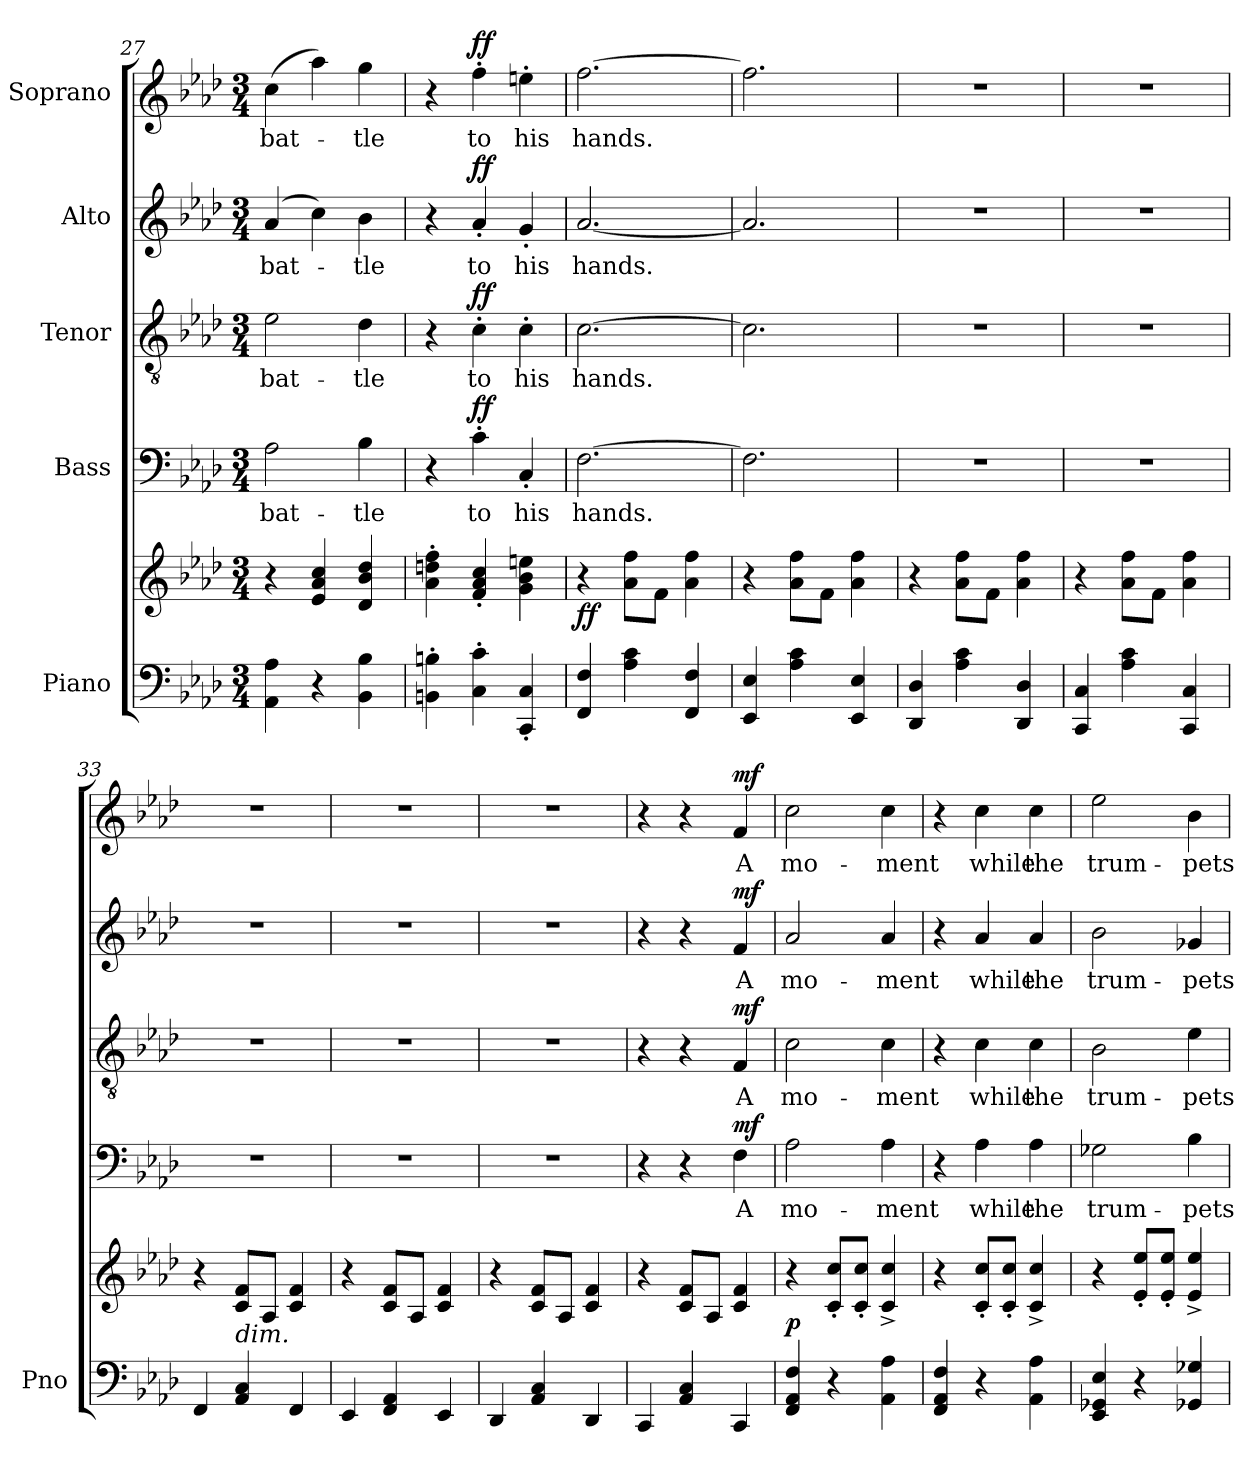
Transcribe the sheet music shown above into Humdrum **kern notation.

**kern	**kern	**dynam	**kern	**text	**dynam	**kern	**text	**dynam	**kern	**text	**dynam	**kern	**text	**dynam
*part5	*part5	*part5	*part4	*part4	*part4	*part3	*part3	*part3	*part2	*part2	*part2	*part1	*part1	*part1
*staff6	*staff5	*staff5/6	*staff4	*staff4	*staff4	*staff3	*staff3	*staff3	*staff2	*staff2	*staff2	*staff1	*staff1	*staff1
*I"Piano	*	*	*I"Bass	*	*	*I"Tenor	*	*	*I"Alto	*	*	*I"Soprano	*	*
*I'Pno	*	*	*	*	*	*	*	*	*	*	*	*	*	*
*clefF4	*clefG2	*	*clefF4	*	*	*clefGv2	*	*	*clefG2	*	*	*clefG2	*	*
*k[b-e-a-d-]	*k[b-e-a-d-]	*	*k[b-e-a-d-]	*	*	*k[b-e-a-d-]	*	*	*k[b-e-a-d-]	*	*	*k[b-e-a-d-]	*	*
*M3/4	*M3/4	*	*M3/4	*	*	*M3/4	*	*	*M3/4	*	*	*M3/4	*	*
=27	=27	=27	=27	=27	=27	=27	=27	=27	=27	=27	=27	=27	=27	=27
!	!	!	!	!LO:LY:b	!	!	!LO:LY:b	!	!	!LO:LY:b	!	!	!LO:LY:b	!
4AA-\ 4A-\	4r	.	2A-\	bat-	.	2e-\	bat-	.	(>4a-/	bat-	.	(>4cc\	bat-	.
4r	4e-/ 4a-/ 4cc/	.	.	.	.	.	.	.	4cc\)	.	.	4aa-\)	.	.
!	!	!	!	!LO:LY:b	!	!	!LO:LY:b	!	!	!LO:LY:b	!	!	!LO:LY:b	!
4BB-\ 4B-\	4d-/ 4b-/ 4dd-/	.	4B-\	-tle	.	4d-\	-tle	.	4b-\	-tle	.	4gg\	-tle	.
!!LO:PB:g=z
=28	=28	=28	=28	=28	=28	=28	=28	=28	=28	=28	=28	=28	=28	=28
4BBn\' 4Bn\'	4a-\' 4ddn\' 4ff\'	.	4r	.	.	4r	.	.	4r	.	.	4r	.	.
!	!	!	!	!LO:LY:b	!LO:DY:a	!	!LO:LY:b	!LO:DY:a	!	!LO:LY:b	!LO:DY:a	!	!LO:LY:b	!LO:DY:a
4C\' 4c\'	4f/' 4a-/' 4cc/'	.	4c'\	to	ff	4c'\	to	ff	4a-'/	to	ff	4ff'\	to	ff
!	!	!	!	!LO:LY:b	!	!	!LO:LY:b	!	!	!LO:LY:b	!	!	!LO:LY:b	!
4CC/' 4C/'	4g\ 4b-\ 4een\	.	4C'/	his	.	4c'\	his	.	4g'/	his	.	4een'\	his	.
=29	=29	=29	=29	=29	=29	=29	=29	=29	=29	=29	=29	=29	=29	=29
!	!	!LO:DY:b	!	!LO:LY:b	!	!	!LO:LY:b	!	!	!LO:LY:b	!	!	!LO:LY:b	!
4FF/ 4F/	4r	ff	[2.F\	hands.	.	[2.c\	hands.	.	[2.a-/	hands.	.	[2.ff\	hands.	.
4A-\ 4c\	8a-\ 8ff\L	.	.	.	.	.	.	.	.	.	.	.	.	.
.	8f\J	.	.	.	.	.	.	.	.	.	.	.	.	.
4FF/ 4F/	4a-\ 4ff\	.	.	.	.	.	.	.	.	.	.	.	.	.
=30	=30	=30	=30	=30	=30	=30	=30	=30	=30	=30	=30	=30	=30	=30
4EE-/ 4E-/	4r	.	2.F\]	.	.	2.c\]	.	.	2.a-/]	.	.	2.ff\]	.	.
4A-\ 4c\	8a-\ 8ff\L	.	.	.	.	.	.	.	.	.	.	.	.	.
.	8f\J	.	.	.	.	.	.	.	.	.	.	.	.	.
4EE-/ 4E-/	4a-\ 4ff\	.	.	.	.	.	.	.	.	.	.	.	.	.
=31	=31	=31	=31	=31	=31	=31	=31	=31	=31	=31	=31	=31	=31	=31
4DD-/ 4D-/	4r	.	2.r	.	.	2.r	.	.	2.r	.	.	2.r	.	.
4A-\ 4c\	8a-\ 8ff\L	.	.	.	.	.	.	.	.	.	.	.	.	.
.	8f\J	.	.	.	.	.	.	.	.	.	.	.	.	.
4DD-/ 4D-/	4a-\ 4ff\	.	.	.	.	.	.	.	.	.	.	.	.	.
=32	=32	=32	=32	=32	=32	=32	=32	=32	=32	=32	=32	=32	=32	=32
4CC/ 4C/	4r	.	2.r	.	.	2.r	.	.	2.r	.	.	2.r	.	.
4A-\ 4c\	8a-\ 8ff\L	.	.	.	.	.	.	.	.	.	.	.	.	.
.	8f\J	.	.	.	.	.	.	.	.	.	.	.	.	.
4CC/ 4C/	4a-\ 4ff\	.	.	.	.	.	.	.	.	.	.	.	.	.
=33	=33	=33	=33	=33	=33	=33	=33	=33	=33	=33	=33	=33	=33	=33
4FF/	4r	.	2.r	.	.	2.r	.	.	2.r	.	.	2.r	.	.
!	!LO:TX:b:i:t=dim.	!	!	!	!	!	!	!	!	!	!	!	!	!
4AA-/ 4C/	8c/ 8f/L	.	.	.	.	.	.	.	.	.	.	.	.	.
.	8A-/J	.	.	.	.	.	.	.	.	.	.	.	.	.
4FF/	4c/ 4f/	.	.	.	.	.	.	.	.	.	.	.	.	.
=34	=34	=34	=34	=34	=34	=34	=34	=34	=34	=34	=34	=34	=34	=34
4EE-/	4r	.	2.r	.	.	2.r	.	.	2.r	.	.	2.r	.	.
4FF/ 4AA-/	8c/ 8f/L	.	.	.	.	.	.	.	.	.	.	.	.	.
.	8A-/J	.	.	.	.	.	.	.	.	.	.	.	.	.
4EE-/	4c/ 4f/	.	.	.	.	.	.	.	.	.	.	.	.	.
!!LO:LB:g=z
=35	=35	=35	=35	=35	=35	=35	=35	=35	=35	=35	=35	=35	=35	=35
4DD-/	4r	.	2.r	.	.	2.r	.	.	2.r	.	.	2.r	.	.
4AA-/ 4C/	8c/ 8f/L	.	.	.	.	.	.	.	.	.	.	.	.	.
.	8A-/J	.	.	.	.	.	.	.	.	.	.	.	.	.
4DD-/	4c/ 4f/	.	.	.	.	.	.	.	.	.	.	.	.	.
=36	=36	=36	=36	=36	=36	=36	=36	=36	=36	=36	=36	=36	=36	=36
4CC/	4r	.	4r	.	.	4r	.	.	4r	.	.	4r	.	.
4AA-/ 4C/	8c/ 8f/L	.	4r	.	.	4r	.	.	4r	.	.	4r	.	.
.	8A-/J	.	.	.	.	.	.	.	.	.	.	.	.	.
!	!	!	!	!LO:LY:b	!LO:DY:a	!	!LO:LY:b	!LO:DY:a	!	!LO:LY:b	!LO:DY:a	!	!LO:LY:b	!LO:DY:a
4CC/	4c/ 4f/	.	4F\	A	mf	4F/	A	mf	4f/	A	mf	4f/	A	mf
=37	=37	=37	=37	=37	=37	=37	=37	=37	=37	=37	=37	=37	=37	=37
!	!	!LO:DY:a=2	!	!LO:LY:b	!	!	!LO:LY:b	!	!	!LO:LY:b	!	!	!LO:LY:b	!
4FF/ 4AA-/ 4F/	4r	p	2A-\	mo-	.	2c\	mo-	.	2a-/	mo-	.	2cc\	mo-	.
4r	8c/' 8cc/'L	.	.	.	.	.	.	.	.	.	.	.	.	.
.	8c/' 8cc/'J	.	.	.	.	.	.	.	.	.	.	.	.	.
!	!	!	!	!LO:LY:b	!	!	!LO:LY:b	!	!	!LO:LY:b	!	!	!LO:LY:b	!
4AA-\ 4A-\	4c/^ 4cc/^	.	4A-\	-ment	.	4c\	-ment	.	4a-/	-ment	.	4cc\	-ment	.
=38	=38	=38	=38	=38	=38	=38	=38	=38	=38	=38	=38	=38	=38	=38
4FF/ 4AA-/ 4F/	4r	.	4r	.	.	4r	.	.	4r	.	.	4r	.	.
!	!	!	!	!LO:LY:b	!	!	!LO:LY:b	!	!	!LO:LY:b	!	!	!LO:LY:b	!
4r	8c/' 8cc/'L	.	4A-\	while	.	4c\	while	.	4a-/	while	.	4cc\	while	.
.	8c/' 8cc/'J	.	.	.	.	.	.	.	.	.	.	.	.	.
!	!	!	!	!LO:LY:b	!	!	!LO:LY:b	!	!	!LO:LY:b	!	!	!LO:LY:b	!
4AA-\ 4A-\	4c/^ 4cc/^	.	4A-\	the	.	4c\	the	.	4a-/	the	.	4cc\	the	.
=39	=39	=39	=39	=39	=39	=39	=39	=39	=39	=39	=39	=39	=39	=39
!	!	!	!	!LO:LY:b	!	!	!LO:LY:b	!	!	!LO:LY:b	!	!	!LO:LY:b	!
4EE-/ 4GG-X/ 4E-/	4r	.	2G-X\	trum-	.	2B-\	trum-	.	2b-\	trum-	.	2ee-\	trum-	.
4r	8e-/' 8ee-/'L	.	.	.	.	.	.	.	.	.	.	.	.	.
.	8e-/' 8ee-/'J	.	.	.	.	.	.	.	.	.	.	.	.	.
!	!	!	!	!LO:LY:b	!	!	!LO:LY:b	!	!	!LO:LY:b	!	!	!LO:LY:b	!
4GG-X/ 4G-X/	4e-/^ 4ee-/^	.	4B-\	-pets	.	4e-\	-pets	.	4g-X/	-pets	.	4b-\	-pets	.
=	=	=	=	=	=	=	=	=	=	=	=	=	=	=
*-	*-	*-	*-	*-	*-	*-	*-	*-	*-	*-	*-	*-	*-	*-
